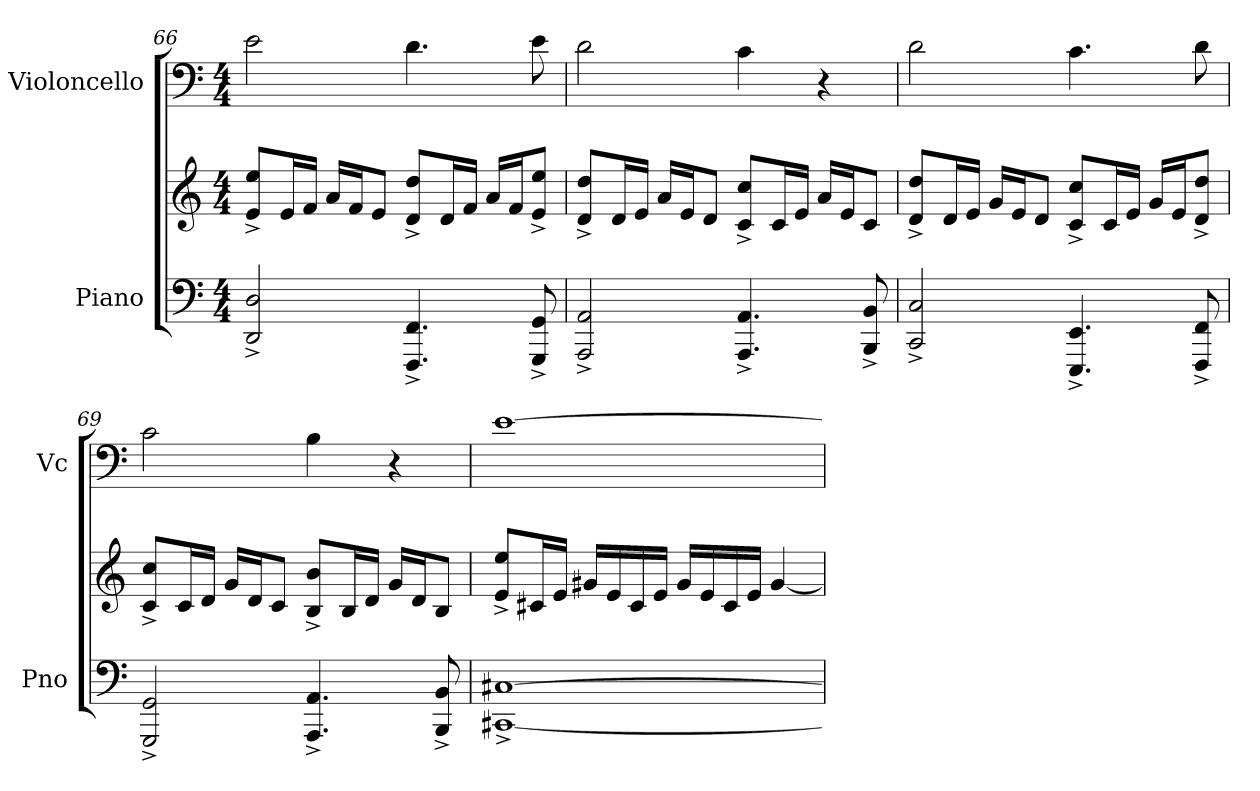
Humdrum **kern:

**kern	**kern	**kern
*part2	*part2	*part1
*staff3	*staff2	*staff1
*I"Piano	*	*I"Violoncello
*I'Pno	*	*I'Vc
*clefF4	*clefG2	*clefF4
*k[]	*k[]	*k[]
*M4/4	*M4/4	*M4/4
=66	=66	=66
2DD/^ 2D/^	8e/^ 8ee/^L	2e\
.	16e/L	.
.	16f/JJ	.
.	16a/LL	.
.	16f/J	.
.	8e/J	.
4.FFF/^ 4.FF/^	8d/^ 8dd/^L	4.d\
.	16d/L	.
.	16f/JJ	.
.	16a/LL	.
.	16f/J	.
8GGG/^ 8GG/^	8e/^ 8ee/^J	8e\
=67	=67	=67
2AAA/^ 2AA/^	8d/^ 8dd/^L	2d\
.	16d/L	.
.	16e/JJ	.
.	16a/LL	.
.	16e/J	.
.	8d/J	.
4.AAA/^ 4.AA/^	8c/^ 8cc/^L	4c\
.	16c/L	.
.	16e/JJ	.
.	16a/LL	4r
.	16e/J	.
8BBB/^ 8BB/^	8c/J	.
!!LO:LB:g=z
=68	=68	=68
2CC/^ 2C/^	8d/^ 8dd/^L	2d\
.	16d/L	.
.	16e/JJ	.
.	16g/LL	.
.	16e/J	.
.	8d/J	.
4.EEE/^ 4.EE/^	8c/^ 8cc/^L	4.c\
.	16c/L	.
.	16e/JJ	.
.	16g/LL	.
.	16e/J	.
8FFF/^ 8FF/^	8d/^ 8dd/^J	8d\
=69	=69	=69
2GGG/^ 2GG/^	8c/^ 8cc/^L	2c\
.	16c/L	.
.	16d/JJ	.
.	16g/LL	.
.	16d/J	.
.	8c/J	.
4.AAA/^ 4.AA/^	8B/^ 8b/^L	4B\
.	16B/L	.
.	16d/JJ	.
.	16g/LL	4r
.	16d/J	.
8BBB/^ 8BB/^	8B/J	.
=70	=70	=70
[1CC#X^ [1C#X^	8e/^ 8ee/^L	[1e
.	16c#X/L	.
.	16e/JJ	.
.	16g#X/LL	.
.	16e/	.
.	16c#/	.
.	16e/JJ	.
.	16g#/LL	.
.	16e/	.
.	16c#/	.
.	16e/JJ	.
.	[4g#/	.
=	=	=
*-	*-	*-
